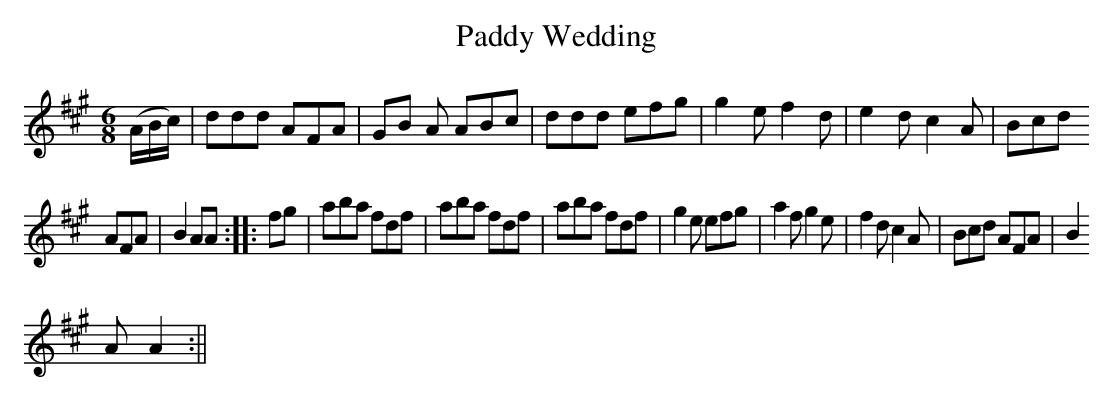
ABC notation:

X:1
T:Paddy Wedding
M:6/8
L:1/8
K:A major
(A/2B/2c/2)|ddd AFA|GB A ABc|ddd efg|g2ef2d|e2dc2A|Bcd
AFA|B2AA:||:fg|aba fdf|aba fdf|aba fdf|g2 e efg|a2fg2e|f2dc2A|Bcd AFA|B2
AA2:||
